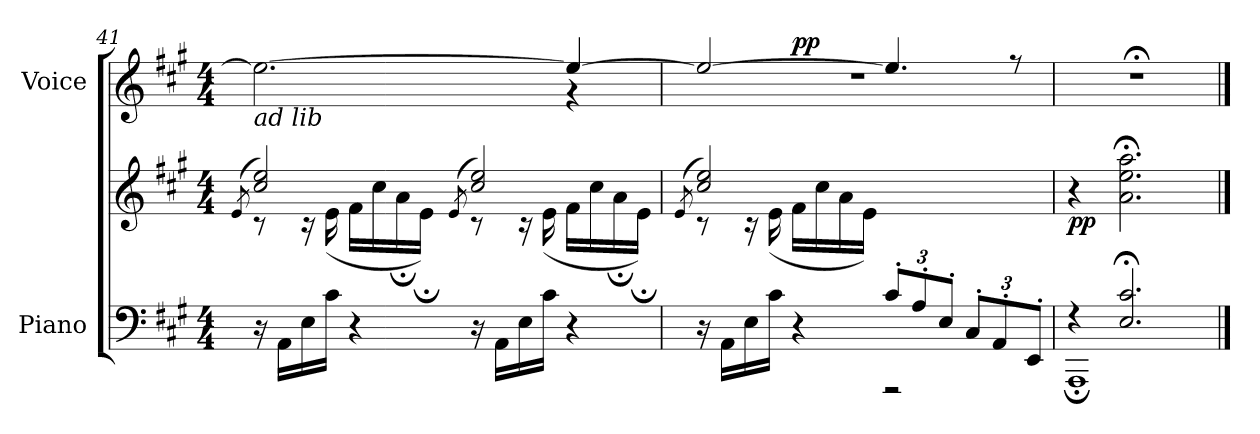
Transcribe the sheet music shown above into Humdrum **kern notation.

**kern	**kern	**dynam	**kern	**dynam
*part2	*part2	*part2	*part1	*part1
*staff3	*staff2	*staff2/3	*staff1	*staff1
*I"Piano	*	*	*I"Voice	*
*I'Pno	*	*	*	*
!!LO:PB:g=z
*clefF4	*clefG2	*	*clefG2	*
*k[f#c#g#]	*k[f#c#g#]	*	*k[f#c#g#]	*
*M4/4	*M4/4	*	*M4/4	*
=41	=41	=41	=41	=41
.	(>8qe/	.	.	.
*	*^	*	*^	*
!	!	!	!	!LO:TX:b:i:t=ad lib	!	!
16r	2cc#/ 2ee/)	8r	.	2.ee\_	4.ryy	.
16AA\LL	.	.	.	.	.	.
16E\	.	16r	.	.	.	.
16c#\JJ	.	(16e\	.	.	.	.
4r	.	16f#\LL	.	.	.	.
.	.	16cc#\	.	.	.	.
.	.	16a;\	.	.	8ryy	.
.	.	16e;\JJ)	.	.	.	.
.	(>8qe/	.	.	.	.	.
16r	2cc#/ 2ee/)	8r	.	.	4ryy	.
16AA\LL	.	.	.	.	.	.
16E\	.	16r	.	.	.	.
16c#\JJ	.	(16e\	.	.	.	.
4r	.	16f#\LL	.	4ee!/_	4r	.
.	.	16cc#\	.	.	.	.
.	.	16a;\	.	.	.	.
.	.	16e;\JJ)	.	.	.	.
*	*	*	*	*v	*v	*
!!LO:LB:g=z
=42	=42	=42	=42	=42	=42
.	(>8qe/	.	.	.	.
*^	*	*	*	*^	*
*	*	*	*	*	*	*^	*
2ryy	16r	2cc#/ 2ee/)	8r	.	2ee!/_	1r	4ryy	.
.	16AA\LL	.	.	.	.	.	.	.
.	16E\	.	16r	.	.	.	.	.
.	16c#\JJ	.	(16e\	.	.	.	.	.
!	!	!	!	!	!	!	!	!LO:DY:a
.	4r	.	16f#\LL	.	.	.	4ryy	pp
.	.	.	16cc#\	.	.	.	.	.
.	.	.	16a\	.	.	.	.	.
.	.	.	16e\JJ)	.	.	.	.	.
*Xbrackettup	*	*	*	*	*	*	*	*
12c#'/L	2r	2ryy	2ryy	.	4.ee!/]	.	2ryy	.
12A'/	.	.	.	.	.	.	.	.
12E'/J	.	.	.	.	.	.	.	.
12C#'/L	.	.	.	.	.	.	.	.
12AA'/	.	.	.	.	.	.	.	.
.	.	.	.	.	8r	.	.	.
12EE'/J	.	.	.	.	.	.	.	.
*	*	*v	*v	*	*	*	*	*
*	*	*	*	*v	*v	*v	*
=43	=43	=43	=43	=43	=43
!	!	!	!LO:DY:b	!	!
4r	1AAA;	4r	pp	1r;<	.
2.E/;< 2.c#/;<	.	2.a\;< 2.ee\;< 2.aa\;<	.	.	.
*v	*v	*	*	*	*
==	==	==	==	==
*-	*-	*-	*-	*-
